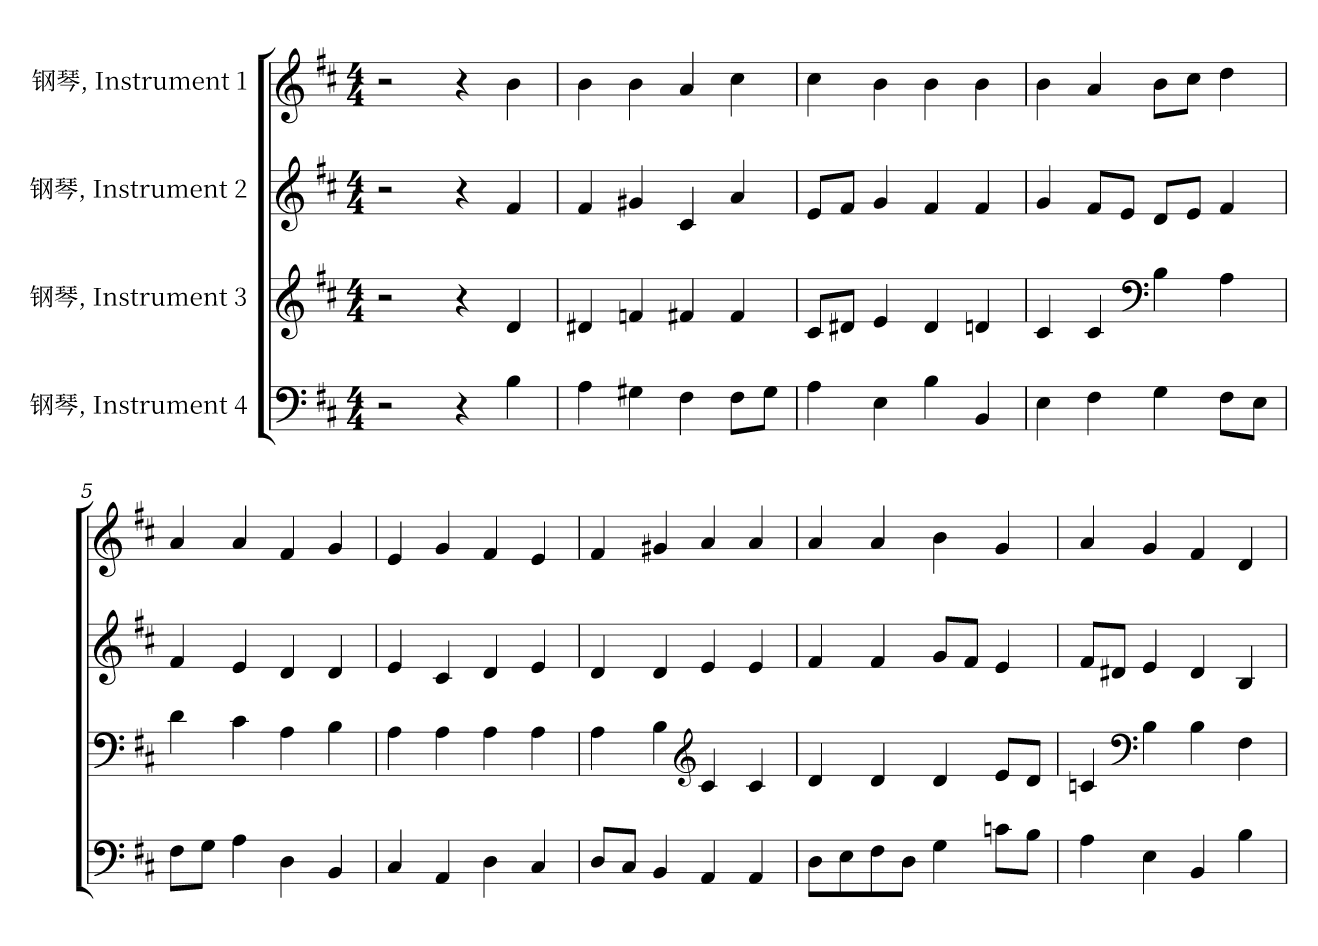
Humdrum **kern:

**kern	**kern	**kern	**kern
*part4	*part3	*part2	*part1
*staff4	*staff3	*staff2	*staff1
*I"钢琴, Instrument 4	*I"钢琴, Instrument 3	*I"钢琴, Instrument 2	*I"钢琴, Instrument 1
*clefF4	*clefG2	*clefG2	*clefG2
*k[f#c#]	*k[f#c#]	*k[f#c#]	*k[f#c#]
*M4/4	*M4/4	*M4/4	*M4/4
*MM96	*MM96	*MM96	*MM96
=1	=1	=1	=1
2r	2r	2r	2r
4r	4r	4r	4r
4B\	4d/	4f#/	4b\
=2	=2	=2	=2
4A\	4d#X/	4f#/	4b\
4G#X\	4fn/	4g#X/	4b\
4F#\	4f#X/	4c#/	4a/
8F#\L	4f#/	4a/	4cc#\
8G#\J	.	.	.
=3	=3	=3	=3
4A\	8c#/L	8e/L	4cc#\
.	8d#X/J	8f#/J	.
4E\	4e/	4g/	4b\
4B\	4d#/	4f#/	4b\
4BB/	4dn/	4f#/	4b\
=4	=4	=4	=4
4E\	4c#/	4g/	4b\
4F#\	4c#/	8f#/L	4a/
.	.	8e/J	.
*	*clefF4	*	*
4G\	4B\	8d/L	8b\L
.	.	8e/J	8cc#\J
8F#\L	4A\	4f#/	4dd\
8E\J	.	.	.
=5	=5	=5	=5
8F#\L	4d\	4f#/	4a/
8G\J	.	.	.
4A\	4c#\	4e/	4a/
4D\	4A\	4d/	4f#/
4BB/	4B\	4d/	4g/
!!LO:LB:g=z
=6	=6	=6	=6
4C#/	4A\	4e/	4e/
4AA/	4A\	4c#/	4g/
4D\	4A\	4d/	4f#/
4C#/	4A\	4e/	4e/
=7	=7	=7	=7
8D/L	4A\	4d/	4f#/
8C#/J	.	.	.
4BB/	4B\	4d/	4g#X/
*	*clefG2	*	*
4AA/	4c#/	4e/	4a/
4AA/	4c#/	4e/	4a/
=8	=8	=8	=8
8D\L	4d/	4f#/	4a/
8E\	.	.	.
8F#\	4d/	4f#/	4a/
8D\J	.	.	.
4G\	4d/	8g/L	4b\
.	.	8f#/J	.
8cn\L	8e/L	4e/	4g/
8B\J	8d/J	.	.
=9	=9	=9	=9
4A\	4cn/	8f#/L	4a/
.	.	8d#X/J	.
*	*clefF4	*	*
4E\	4B\	4e/	4g/
4BB/	4B\	4d#/	4f#/
4B\	4F#\	4B/	4d/
=	=	=	=
*-	*-	*-	*-
